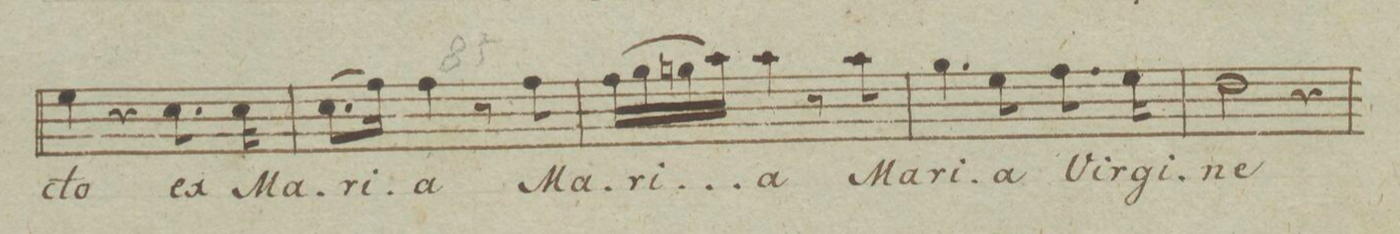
**kern	**text	**dynam
*I"Canto	*	*
*clefC1	*	*
*k[b-e-a-d-]	*	*
*met(c)	*	*
*M3/4	*	*
4cc\	-cto	.
4r	.	.
8.a-\	ex	.
16a-\	Ma-	.
=85	=85	=85
(8.a-\L	-ri-	.
16dd-\Jk)	.	.
4dd-\	-a	.
8r	.	.
8dd-\	Ma-	.
=86	=86	=86
(16dd-\LL	-ri-	.
16ee-\	.	.
16een\	.	.
16ff\JJ)	.	.
4ff\	-a	.
8r	.	.
8ff\	Ma-	.
=87	=87	=87
4.ee-\	-ri-	.
8cc\	-a	.
8.dd-\	Vir-	.
16cc\	-gi-	.
=88	=88	=88
2b-\	-ne	.
4r	.	.
=89	=89	=89
*-	*-	*-
